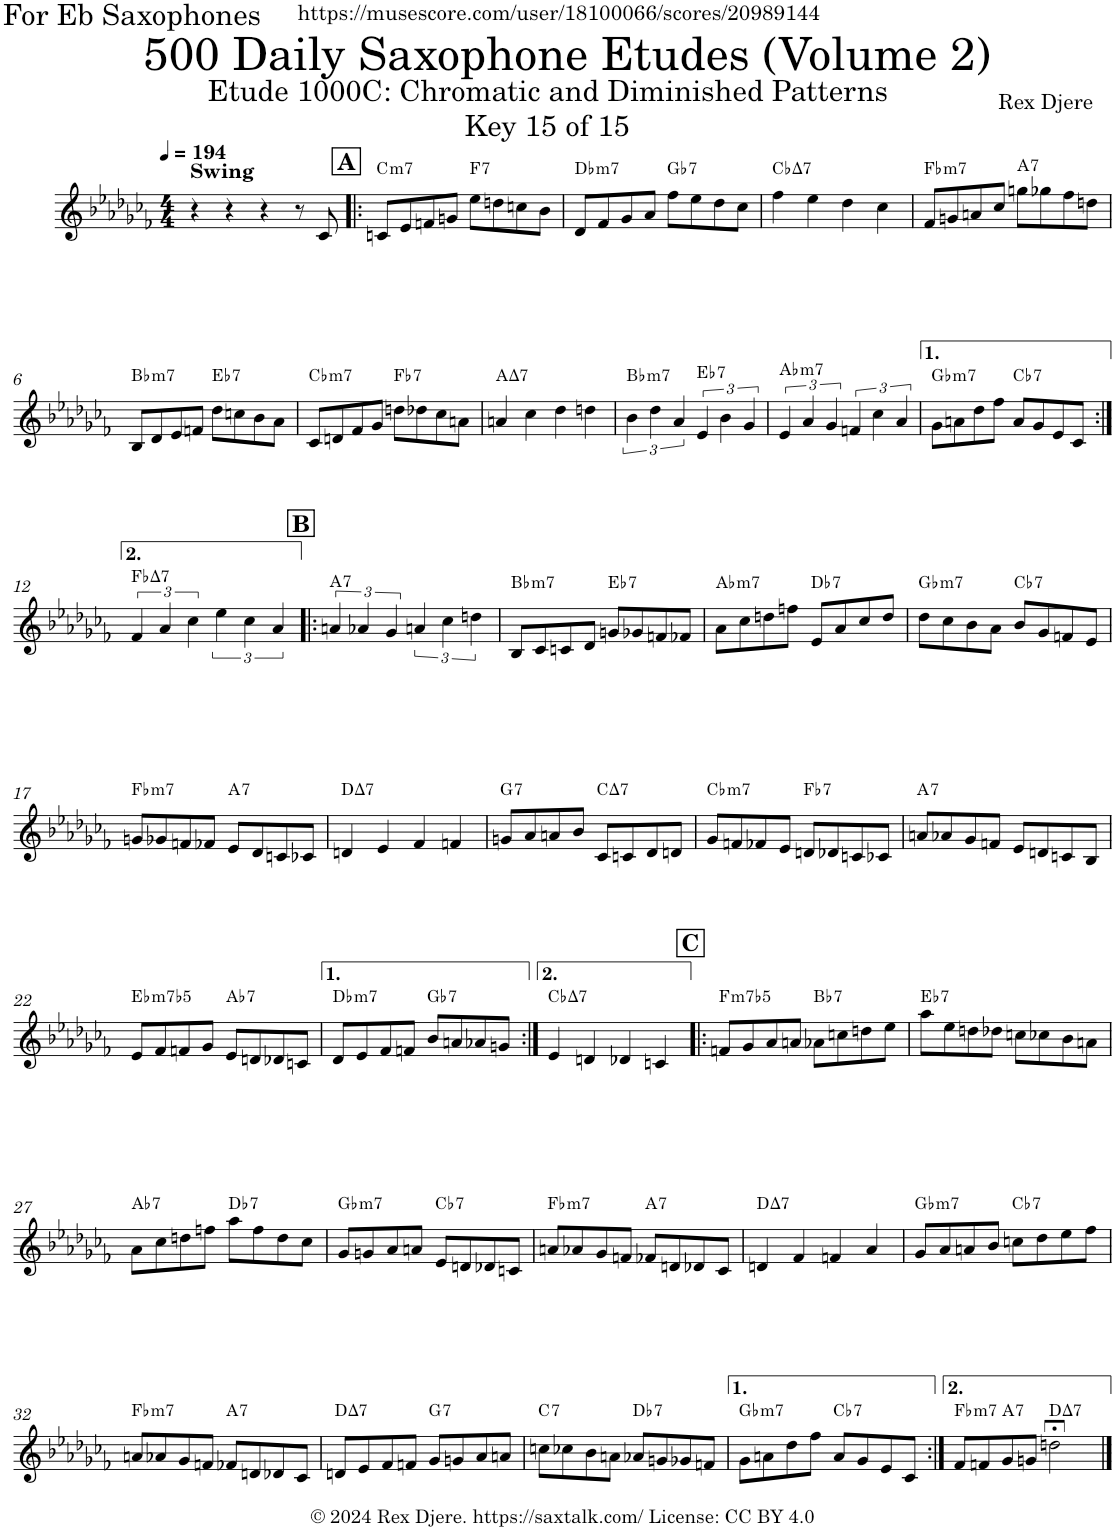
**kern	**harte
*part1	*part1
*staff1	*
*I"Alto Saxophone	*
*I'A. Sax.	*
*clefG2	*
*Trd5c9	*
*k[b-e-a-d-g-c-f-]	*
*M4/4	*
*MM194	*
=1	=1
!LO:TX:a:B:t=Swing	!
4r	.
4r	.
4r	.
8r	.
8c-/	.
!!LO:REH:place=s1:a:B:cj:fs=14:t=A
=2!|:	=2!|:
!	!LO:H:kt=m7
8cn/L	C:min7
8e-/	.
8fn/	.
8gn/J	.
!	!LO:H:kt=7
8ee-\L	F:7
8ddn\	.
8ccn\	.
8b-\J	.
=3	=3
!	!LO:H:kt=m7
8d-/L	Db:min7
8f-/	.
8g-/	.
8a-/J	.
!	!LO:H:kt=7
8ff-\L	Gb:7
8ee-\	.
8dd-\	.
8cc-\J	.
=4	=4
!	!LO:H:kt=7
4ff-\	Cb:maj7
4ee-\	.
4dd-\	.
4cc-\	.
=5	=5
!	!LO:H:kt=m7
8f-/L	Fb:min7
8gn/	.
8an/	.
8cc-/J	.
!	!LO:H:kt=7
8ggn\L	A:7
8gg-X\	.
8ff-\	.
8ddn\J	.
!!LO:LB:g=z
=6	=6
!	!LO:H:kt=m7
8B-/L	Bb:min7
8d-/	.
8e-/	.
8fn/J	.
!	!LO:H:kt=7
8dd-\L	Eb:7
8ccn\	.
8b-\	.
8a-\J	.
=7	=7
!	!LO:H:kt=m7
8c-/L	Cb:min7
8dn/	.
8f-/	.
8g-/J	.
!	!LO:H:kt=7
8ddn\L	Fb:7
8dd-X\	.
8cc-\	.
8an\J	.
=8	=8
!	!LO:H:kt=7
4an/	A:maj7
4cc-\	.
4dd-\	.
4ddn\	.
=9	=9
!	!LO:H:kt=m7
6b-\	Bb:min7
6dd-\	.
6a-/	.
!	!LO:H:kt=7
6e-/	Eb:7
6b-\	.
6g-/	.
=10	=10
!	!LO:H:kt=m7
6e-/	Ab:min7
6a-/	.
6g-/	.
6fn/	.
6cc-\	.
6a-/	.
=11	=11
!	!LO:H:kt=m7
8g-\L	Gb:min7
8an\	.
8dd-\	.
8ff-\J	.
!	!LO:H:kt=7
8a/L	Cb:7
8g-/	.
8e-/	.
8c-/J	.
!!LO:LB:g=z
=12:|!	=12:|!
!	!LO:H:kt=7
6f-/	Fb:maj7
6a-/	.
6cc-\	.
6ee-\	.
6cc-\	.
6a-/	.
!!LO:REH:place=s1:a:B:cj:fs=14:t=B
=13!|:	=13!|:
!	!LO:H:kt=7
6an/	A:7
6a-X/	.
6g-/	.
6an/	.
6cc-\	.
6ddn\	.
=14	=14
!	!LO:H:kt=m7
8B-/L	Bb:min7
8c-/	.
8cn/	.
8d-/J	.
!	!LO:H:kt=7
8gn/L	Eb:7
8g-X/	.
8fn/	.
8f-X/J	.
=15	=15
!	!LO:H:kt=m7
8a-\L	Ab:min7
8cc-\	.
8ddn\	.
8ffn\J	.
!	!LO:H:kt=7
8e-/L	Db:7
8a-/	.
8cc-/	.
8dd/J	.
=16	=16
!	!LO:H:kt=m7
8dd-\L	Gb:min7
8cc-\	.
8b-\	.
8a-\J	.
!	!LO:H:kt=7
8b-/L	Cb:7
8g-/	.
8fn/	.
8e-/J	.
!!LO:LB:g=z
=17	=17
!	!LO:H:kt=m7
8gn/L	Fb:min7
8g-X/	.
8fn/	.
8f-X/J	.
!	!LO:H:kt=7
8e-/L	A:7
8d-/	.
8cn/	.
8c-X/J	.
=18	=18
!	!LO:H:kt=7
4dn/	D:maj7
4e-/	.
4f-/	.
4fn/	.
=19	=19
!	!LO:H:kt=7
8gn/L	G:7
8a-/	.
8an/	.
8b-/J	.
!	!LO:H:kt=7
8c-/L	C:maj7
8cn/	.
8d-/	.
8dn/J	.
=20	=20
!	!LO:H:kt=m7
8g-/L	Cb:min7
8fn/	.
8f-X/	.
8e-/J	.
!	!LO:H:kt=7
8dn/L	Fb:7
8d-X/	.
8cn/	.
8c-X/J	.
=21	=21
!	!LO:H:kt=7
8an/L	A:7
8a-X/	.
8g-/	.
8fn/J	.
8e-/L	.
8dn/	.
8cn/	.
8B-/J	.
!!LO:LB:g=z
=22	=22
!	!LO:H:kt=m7b5
8e-/L	Eb:hdim7
8f-/	.
8fn/	.
8g-/J	.
!	!LO:H:kt=7
8e-/L	Ab:7
8dn/	.
8d-X/	.
8cn/J	.
=23	=23
!	!LO:H:kt=m7
8d-/L	Db:min7
8e-/	.
8f-/	.
8fn/J	.
!	!LO:H:kt=7
8b-/L	Gb:7
8an/	.
8a-X/	.
8gn/J	.
=24:|!	=24:|!
!	!LO:H:kt=7
4e-/	Cb:maj7
4dn/	.
4d-X/	.
4cn/	.
!!LO:REH:place=s1:a:B:cj:fs=14:t=C
=25!|:	=25!|:
!	!LO:H:kt=m7b5
8fn/L	F:hdim7
8g-/	.
8a-/	.
8an/J	.
!	!LO:H:kt=7
8a-X\L	Bb:7
8ccn\	.
8ddn\	.
8ee-\J	.
=26	=26
!	!LO:H:kt=7
8aa-\L	Eb:7
8ee-\	.
8ddn\	.
8dd-X\J	.
8ccn\L	.
8cc-X\	.
8b-\	.
8an\J	.
!!LO:LB:g=z
=27	=27
!	!LO:H:kt=7
8a-\L	Ab:7
8cc-\	.
8ddn\	.
8ffn\J	.
!	!LO:H:kt=7
8aa-\L	Db:7
8ff\	.
8dd\	.
8cc-\J	.
=28	=28
!	!LO:H:kt=m7
8g-/L	Gb:min7
8gn/	.
8a-/	.
8an/J	.
!	!LO:H:kt=7
8e-/L	Cb:7
8dn/	.
8d-X/	.
8cn/J	.
=29	=29
!	!LO:H:kt=m7
8an/L	Fb:min7
8a-X/	.
8g-/	.
8fn/J	.
!	!LO:H:kt=7
8f-X/L	A:7
8dn/	.
8d-X/	.
8c-/J	.
=30	=30
!	!LO:H:kt=7
4dn/	D:maj7
4f-/	.
4fn/	.
4a-/	.
=31	=31
!	!LO:H:kt=m7
8g-/L	Gb:min7
8a-/	.
8an/	.
8b-/J	.
!	!LO:H:kt=7
8ccn\L	Cb:7
8dd-\	.
8ee-\	.
8ff-\J	.
!!LO:LB:g=z
=32	=32
!	!LO:H:kt=m7
8an/L	Fb:min7
8a-X/	.
8g-/	.
8fn/J	.
!	!LO:H:kt=7
8f-X/L	A:7
8dn/	.
8d-X/	.
8c-/J	.
=33	=33
!	!LO:H:kt=7
8dn/L	D:maj7
8e-/	.
8f-/	.
8fn/J	.
!	!LO:H:kt=7
8g-/L	G:7
8gn/	.
8a-/	.
8an/J	.
=34	=34
!	!LO:H:kt=7
8ccn\L	C:7
8cc-X\	.
8b-\	.
8an\J	.
!	!LO:H:kt=7
8a-X/L	Db:7
8gn/	.
8g-X/	.
8fn/J	.
=35	=35
!	!LO:H:kt=m7
8g-\L	Gb:min7
8an\	.
8dd-\	.
8ff-\J	.
!	!LO:H:kt=7
8a/L	Cb:7
8g-/	.
8e-/	.
8c-/J	.
=36:|!	=36:|!
!	!LO:H:kt=m7
8f-/L	Fb:min7
8fn/	.
!	!LO:H:kt=7
8g-/	A:7
8gn/J	.
!	!LO:H:kt=7
2ddn;<\	D:maj7
==	==
*-	*-
